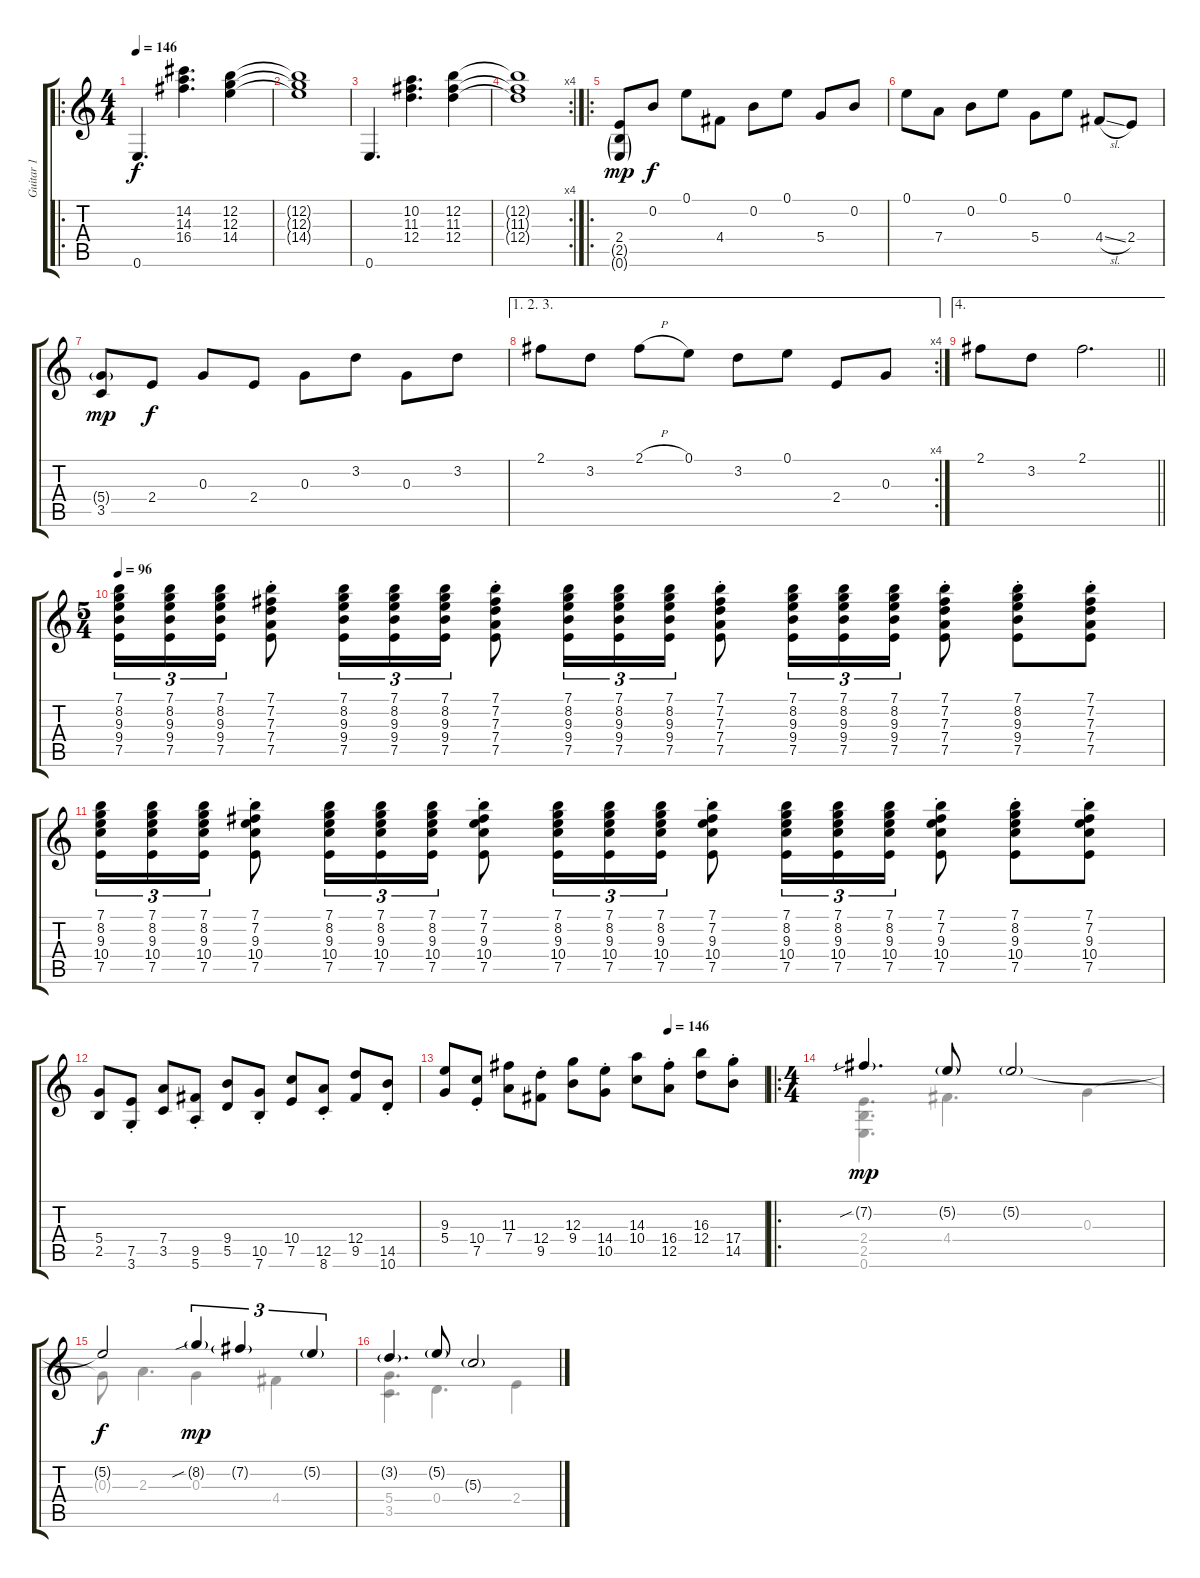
\track ("Guitar 1" "Guitar 1") {instrument overdrivenguitar}
\staff {score tabs}
\tuning (E4 B3 G3 D3 A2 E2) {hide}
\voice
\ro
\ts (4 4)
\tempo 146
\clef g2
\ks c
0.6.4{d dy f} (14.2 14.3 16.4).4{d} (12.2 12.3 14.4).4 |
(12.2{t} 12.3{t} 14.4{t}).1 |
0.6.4{d} (10.2 11.3 12.4).4{d} (12.2 11.3 12.4).4 |
\rc 4
(12.2{t} 11.3{t} 12.4{t}).1 |
\ro
(2.4 2.5{g} 0.6{g}).8{dy mp} 0.2.8{dy f} 0.1.8 4.4.8 0.2.8 0.1.8 5.4.8 0.2.8 |
0.1.8 7.4.8 0.2.8 0.1.8 5.4.8 0.1.8 4.4{sl}.8 2.4.8 |
(5.4{g} 3.5).8{dy mp} 2.4.8{dy f} 0.3.8 2.4.8 0.3.8 3.2.8 0.3.8 3.2.8 |
\ae (1 2 3)
\rc 4
2.1.8 3.2.8 2.1{h}.8 0.1.8 3.2.8 0.1.8 2.4.8 0.3.8 |
\ae 4
\barLineRight lightlight
2.1.8 3.2.8 2.1.2{d} |
\ts (5 4)
\tempo 96
(7.1 8.2 9.3 9.4 7.5).16{tu (3 2)} (7.1 8.2 9.3 9.4 7.5).16{tu (3 2)} (7.1 8.2 9.3 9.4 7.5).16{tu (3 2)} (7.1{st} 7.2{st} 7.3{st} 7.4{st} 7.5{st}).8 (7.1 8.2 9.3 9.4 7.5).16{tu (3 2)} (7.1 8.2 9.3 9.4 7.5).16{tu (3 2)} (7.1 8.2 9.3 9.4 7.5).16{tu (3 2)} (7.1{st} 7.2{st} 7.3{st} 7.4{st} 7.5{st}).8 (7.1 8.2 9.3 9.4 7.5).16{tu (3 2)} (7.1 8.2 9.3 9.4 7.5).16{tu (3 2)} (7.1 8.2 9.3 9.4 7.5).16{tu (3 2)} (7.1{st} 7.2{st} 7.3{st} 7.4{st} 7.5{st}).8 (7.1 8.2 9.3 9.4 7.5).16{tu (3 2)} (7.1 8.2 9.3 9.4 7.5).16{tu (3 2)} (7.1 8.2 9.3 9.4 7.5).16{tu (3 2)} (7.1{st} 7.2{st} 7.3{st} 7.4{st} 7.5{st}).8 (7.1{st} 8.2{st} 9.3{st} 9.4{st} 7.5{st}).8 (7.1{st} 7.2{st} 7.3{st} 7.4{st} 7.5{st}).8 |
(7.1 8.2 9.3 10.4 7.5).16{tu (3 2)} (7.1 8.2 9.3 10.4 7.5).16{tu (3 2)} (7.1 8.2 9.3 10.4 7.5).16{tu (3 2)} (7.1{st} 7.2{st} 9.3{st} 10.4{st} 7.5{st}).8 (7.1 8.2 9.3 10.4 7.5).16{tu (3 2)} (7.1 8.2 9.3 10.4 7.5).16{tu (3 2)} (7.1 8.2 9.3 10.4 7.5).16{tu (3 2)} (7.1{st} 7.2{st} 9.3{st} 10.4{st} 7.5{st}).8 (7.1 8.2 9.3 10.4 7.5).16{tu (3 2)} (7.1 8.2 9.3 10.4 7.5).16{tu (3 2)} (7.1 8.2 9.3 10.4 7.5).16{tu (3 2)} (7.1{st} 7.2{st} 9.3{st} 10.4{st} 7.5{st}).8 (7.1 8.2 9.3 10.4 7.5).16{tu (3 2)} (7.1 8.2 9.3 10.4 7.5).16{tu (3 2)} (7.1 8.2 9.3 10.4 7.5).16{tu (3 2)} (7.1{st} 7.2{st} 9.3{st} 10.4{st} 7.5{st}).8 (7.1{st} 8.2{st} 9.3{st} 10.4{st} 7.5{st}).8 (7.1{st} 7.2{st} 9.3{st} 10.4{st} 7.5{st}).8 |
(5.4 2.5).8 (7.5{st} 3.6).8 (7.4 3.5).8 (9.5{st} 5.6).8 (9.4 5.5).8 (10.5{st} 7.6).8 (10.4 7.5).8 (12.5{st} 8.6).8 (12.4 9.5).8 (14.5{st} 10.6).8 |
\tempo (146 0.7)
(9.3 5.4).8 (10.4{st} 7.5).8 (11.3 7.4).8 (12.4{st} 9.5).8 (12.3 9.4).8 (14.4{st} 10.5).8 (14.3 10.4).8 (16.4{st} 12.5).8 (16.3 12.4).8 (17.4{st} 14.5).8 |
\ro
\ts (4 4)
7.2{sib g}.4{d dy mp} 5.2{g}.8 5.2{g}.2 |
5.2{t}.2{dy f} 8.2{sib g}.4{tu (3 2) dy mp} 7.2{g}.4{tu (3 2)} 5.2{g}.4{tu (3 2)} |
3.2{g}.4{d} 5.2{g}.8 5.3{g}.2
\voice
\clef g2
\ottava regular
\simile none
\ks c
|
|
|
|
|
|
|
|
\barLineRight lightlight
|
|
|
|
|
(2.4 2.5 0.6).4{d} 4.4.4{d} 0.3.4 |
0.3{t}.8 2.3.4{d} 0.3.4 4.4.4 |
(5.4 3.5).4{d} 0.4.4{d} 2.4.4
